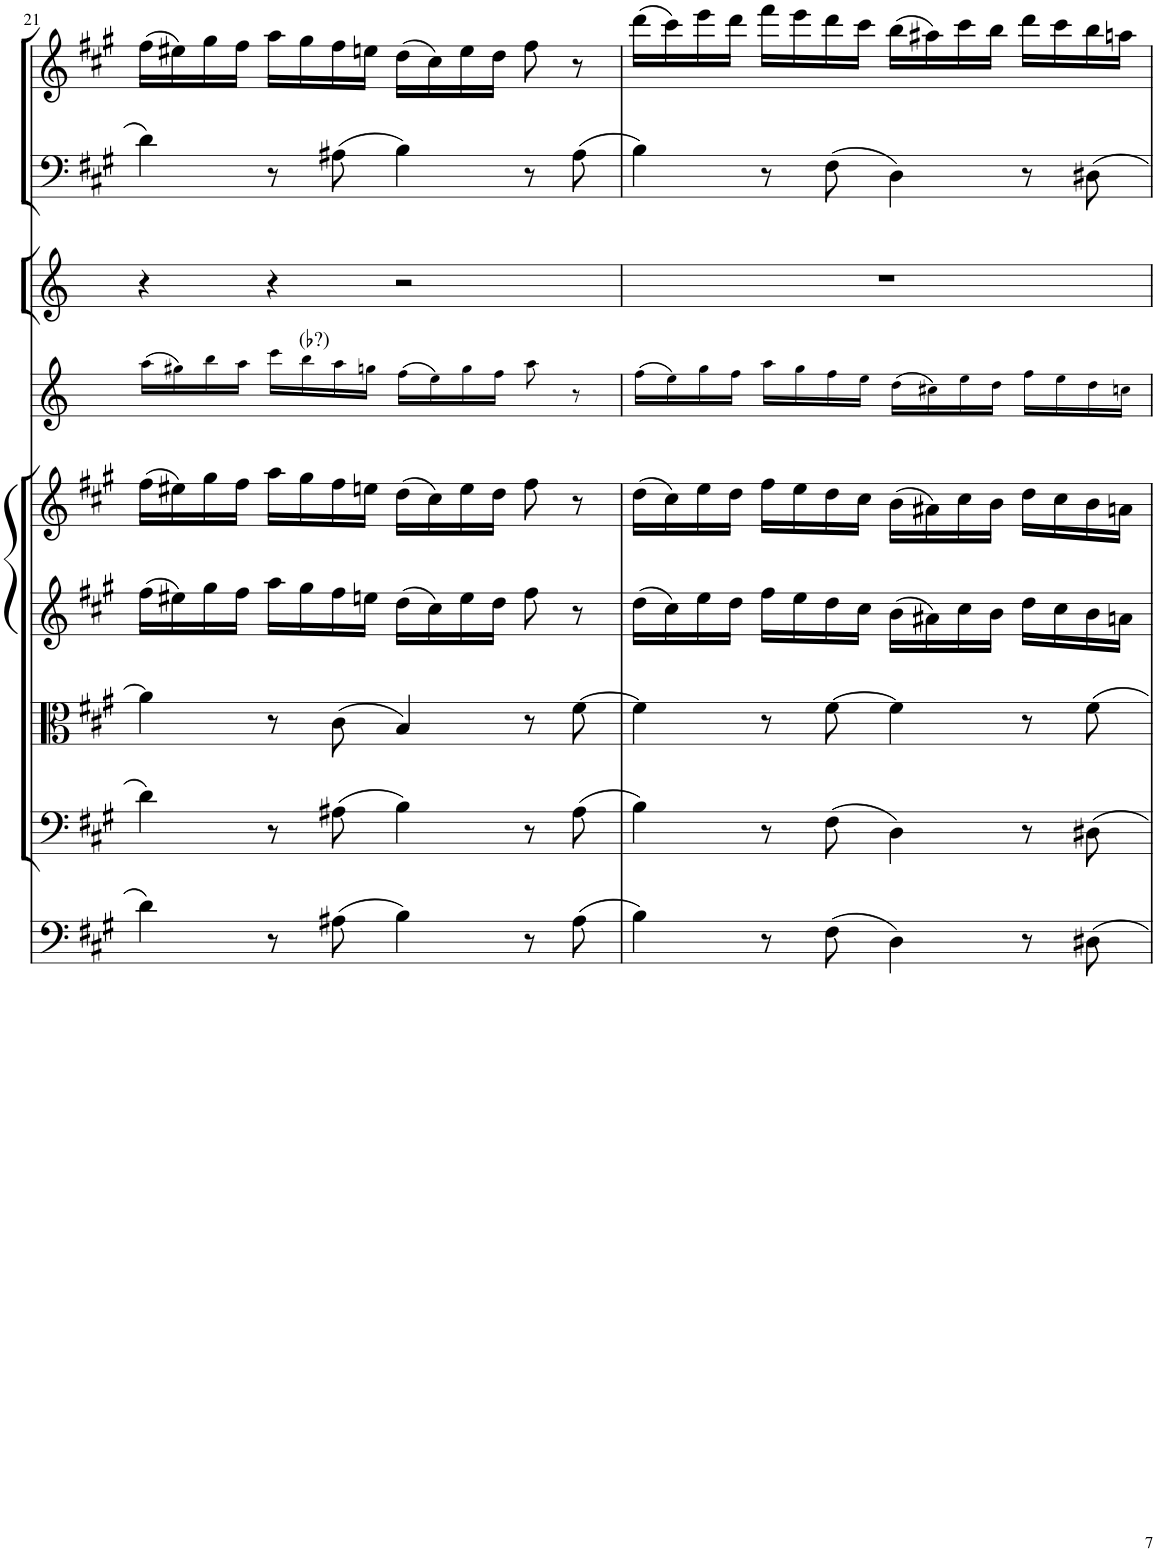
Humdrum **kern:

**kern	**kern	**kern	**kern	**kern	**kern	**kern	**kern	**kern
*part9	*part8	*part7	*part6	*part5	*part4	*part3	*part2	*part1
*staff9	*staff8	*staff7	*staff6	*staff5	*staff4	*staff3	*staff2	*staff1
*I"Contrabasses	*I"Violoncello e Basso	*I"Viola I, II	*I"Violino II	*I"Violino I	*I"Clarinetto principale in La/A	*I"Corno I, II in La/A	*I"Fagotto I, II	*I"Flauto I, II
*I'Cb	*	*	*	*	*I'Cl	*	*	*I'Fl
!!LO:PB:g=z
*clefF4	*clefF4	*clefC3	*clefG2	*clefG2	*clefG2	*clefG2	*clefF4	*clefG2
*Trd7c12	*	*	*	*	*Trd2c3	*Trd2c3	*	*
*k[f#c#g#]	*k[f#c#g#]	*k[f#c#g#]	*k[f#c#g#]	*k[f#c#g#]	*k[]	*k[]	*k[f#c#g#]	*k[f#c#g#]
*M4/4	*M4/4	*M4/4	*M4/4	*M4/4	*M4/4	*M4/4	*M4/4	*M4/4
*met(c)	*met(c)	*met(c)	*met(c)	*met(c)	*met(c)	*met(c)	*met(c)	*met(c)
=21	=21	=21	=21	=21	=21	=21	=21	=21
4d\	4d\	4a\]	(16ff#\LL	(16ff#\LL	(16aa\LL	4r	4d\	(16ff#\LL
.	.	.	16ee#X\)	16ee#X\)	16gg#X\)	.	.	16ee#X\)
.	.	.	16gg#\	16gg#\	16bb\	.	.	16gg#\
.	.	.	16ff#\JJ	16ff#\JJ	16aa\JJ	.	.	16ff#\JJ
8r	8r	8r	16aa\LL	16aa\LL	16ccc\LL	4r	8r	16aa\LL
!	!	!	!	!	!LO:TX:a:t=(♭?)	!	!	!
.	.	.	16gg#\	16gg#\	16bb\	.	.	16gg#\
(8A#X\	(8A#X\	(8c#\	16ff#\	16ff#\	16aa\	.	(8A#X\	16ff#\
.	.	.	16een\JJ	16een\JJ	16ggn\JJ	.	.	16een\JJ
4B\)	4B\)	4B/)	(16dd\LL	(16dd\LL	(16ff\LL	2r	4B\)	(16dd\LL
.	.	.	16cc#\)	16cc#\)	16ee\)	.	.	16cc#\)
.	.	.	16ee\	16ee\	16gg\	.	.	16ee\
.	.	.	16dd\JJ	16dd\JJ	16ff\JJ	.	.	16dd\JJ
8r	8r	8r	8ff#\	8ff#\	8aa\	.	8r	8ff#\
(8A#\	(8A#\	[8f#\	8r	8r	8r	.	(8A#\	8r
=22	=22	=22	=22	=22	=22	=22	=22	=22
4B\)	4B\)	4f#\]	(16dd\LL	(16dd\LL	(16ff\LL	1r	4B\)	(16ddd\LL
.	.	.	16cc#\)	16cc#\)	16ee\)	.	.	16ccc#\)
.	.	.	16ee\	16ee\	16gg\	.	.	16eee\
.	.	.	16dd\JJ	16dd\JJ	16ff\JJ	.	.	16ddd\JJ
8r	8r	8r	16ff#\LL	16ff#\LL	16aa\LL	.	8r	16fff#\LL
.	.	.	16ee\	16ee\	16gg\	.	.	16eee\
(8F#\	(8F#\	[8f#\	16dd\	16dd\	16ff\	.	(8F#\	16ddd\
.	.	.	16cc#\JJ	16cc#\JJ	16ee\JJ	.	.	16ccc#\JJ
4D\)	4D\)	4f#\]	(16b\LL	(16b\LL	(16dd\LL	.	4D\)	(16bb\LL
.	.	.	16a#X\)	16a#X\)	16cc#X\)	.	.	16aa#X\)
.	.	.	16cc#\	16cc#\	16ee\	.	.	16ccc#\
.	.	.	16b\JJ	16b\JJ	16dd\JJ	.	.	16bb\JJ
8r	8r	8r	16dd\LL	16dd\LL	16ff\LL	.	8r	16ddd\LL
.	.	.	16cc#\	16cc#\	16ee\	.	.	16ccc#\
8D#X\	8D#X\	8f#\	16b\	16b\	16dd\	.	8D#X\	16bb\
.	.	.	16an\JJ	16an\JJ	16ccn\JJ	.	.	16aan\JJ
=	=	=	=	=	=	=	=	=
*-	*-	*-	*-	*-	*-	*-	*-	*-
